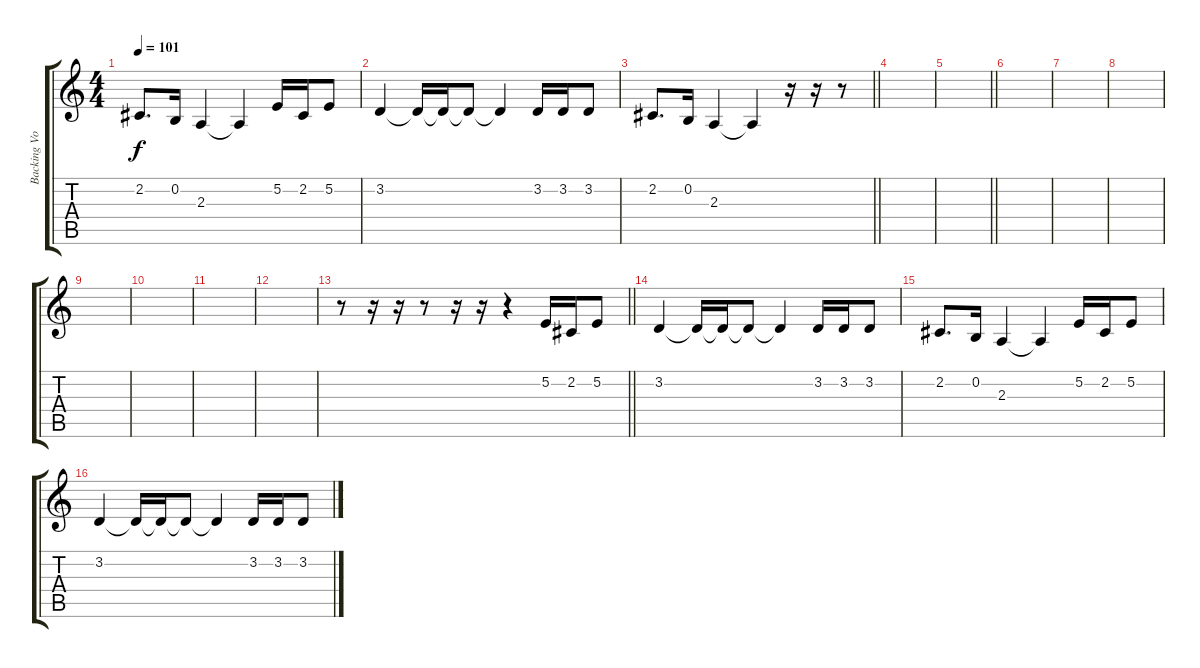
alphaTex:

\track ("Backing Vocals" "Backing Vo") {instrument bassoon}
\staff {score tabs}
\tuning (E4 B3 G3 D3 A2 E2) {hide}
\ts (4 4)
\tempo 101
\clef g2
\ks c
2.2.8{d dy f} 0.2.16 2.3.4 2.3{t}.4 5.2.16 2.2.16 5.2.8 |
3.2.4 3.2{t}.16 3.2{t}.16 3.2{t}.8 3.2{t}.4 3.2.16 3.2.16 3.2.8 |
\barLineRight lightlight
2.2.8{d} 0.2.16 2.3.4 2.3{t}.4 r.16 r.16 r.8 |
|
\barLineRight lightlight
|
|
|
|
|
|
|
|
\barLineRight lightlight
r.8 r.16 r.16 r.8 r.16 r.16 r.4 5.2.16 2.2.16 5.2.8 |
3.2.4 3.2{t}.16 3.2{t}.16 3.2{t}.8 3.2{t}.4 3.2.16 3.2.16 3.2.8 |
2.2.8{d} 0.2.16 2.3.4 2.3{t}.4 5.2.16 2.2.16 5.2.8 |
3.2.4 3.2{t}.16 3.2{t}.16 3.2{t}.8 3.2{t}.4 3.2.16 3.2.16 3.2.8
